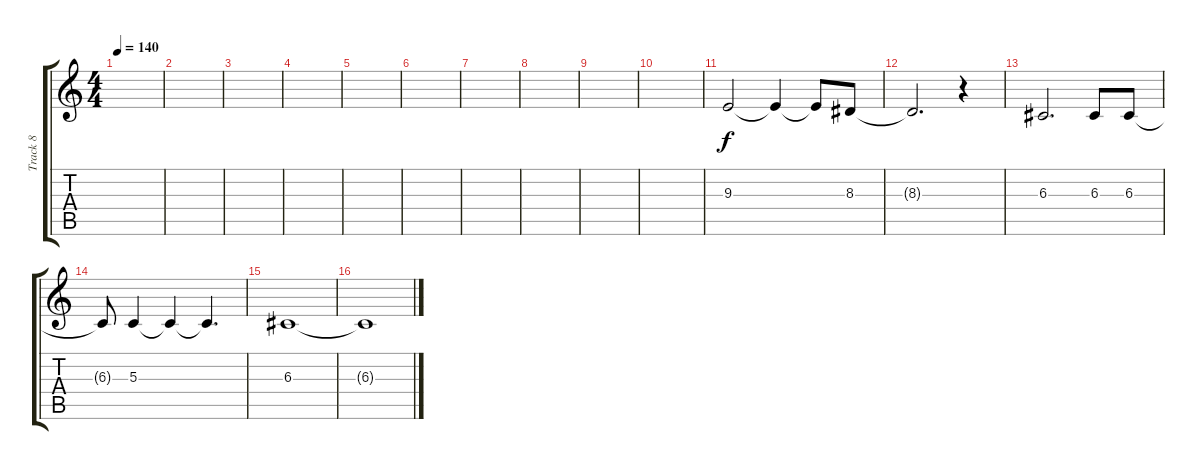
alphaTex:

\track ("Track 8" "Track 8") {instrument choiraahs}
\staff {score tabs}
\tuning (E4 B3 G3 D3 A2 E2) {hide}
\ts (4 4)
\tempo 140
\clef g2
\ks c
|
|
|
|
|
|
|
|
|
|
9.3.2{instrument choiraahs} 9.3{t}.4 9.3{t}.8 8.3.8 |
8.3{t}.2{d} r.4 |
6.3.2{d} 6.3.8 6.3.8 |
6.3{t}.8 5.3.4 5.3{t}.4 5.3{t}.4{d} |
6.3.1{volume 0} |
6.3{t}.1
